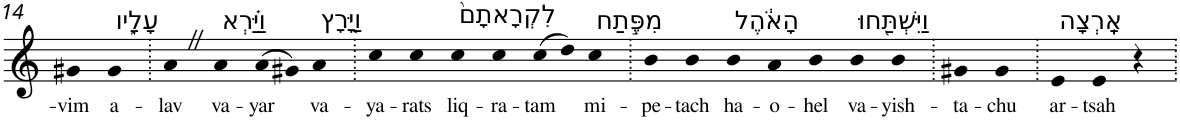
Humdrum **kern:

**kern	**text
*part1	*part1
*staff1	*staff1
*I"Piano	*
*I'Pno	*
!!LO:PB:g=z
*clefG2	*
*k[]	*
=14	=14
!	!LO:LY:b
4g#X	-vim
!LO:TX:a:t=עָלָ֑יו	!
!	!LO:LY:b
4g#	a-
=15.	=15.
!	!LO:LY:b
4aZ	-lav
!LO:TX:a:t=וַיַּ֗רְא	!
!	!LO:LY:b
4a	va-
!	!LO:LY:b
(>8a	-yar
8g#X)	.
!LO:TX:a:t=וַיָּ֤רָץ	!
!	!LO:LY:b
4a	va-
=16.	=16.
!	!LO:LY:b
4cc	-ya-
!	!LO:LY:b
4cc	-rats
!LO:TX:a:t=לִקְרָאתָם֙	!
!	!LO:LY:b
4cc	liq-
!	!LO:LY:b
4cc	-ra-
!	!LO:LY:b
(>8cc	-tam
8dd)	.
!LO:TX:a:t=מִפֶּ֣תַח	!
!	!LO:LY:b
4cc	mi-
=17.	=17.
!	!LO:LY:b
4b	-pe-
!	!LO:LY:b
4b	-tach
!LO:TX:a:t=הָאֹ֔הֶל	!
!	!LO:LY:b
4b	ha-
!	!LO:LY:b
4a	-o-
!	!LO:LY:b
4b	-hel
!LO:TX:a:t=וַיִּשְׁתַּ֖חוּ	!
!	!LO:LY:b
4b	va-
!	!LO:LY:b
4b	-yish-
=18.	=18.
!	!LO:LY:b
4g#X	-ta-
!	!LO:LY:b
4g#	-chu
=19.	=19.
!LO:TX:a:t=אָֽרְצָה	!
!	!LO:LY:b
4e	ar-
!	!LO:LY:b
4e	-tsah
4r	.
=.	=.
*-	*-
